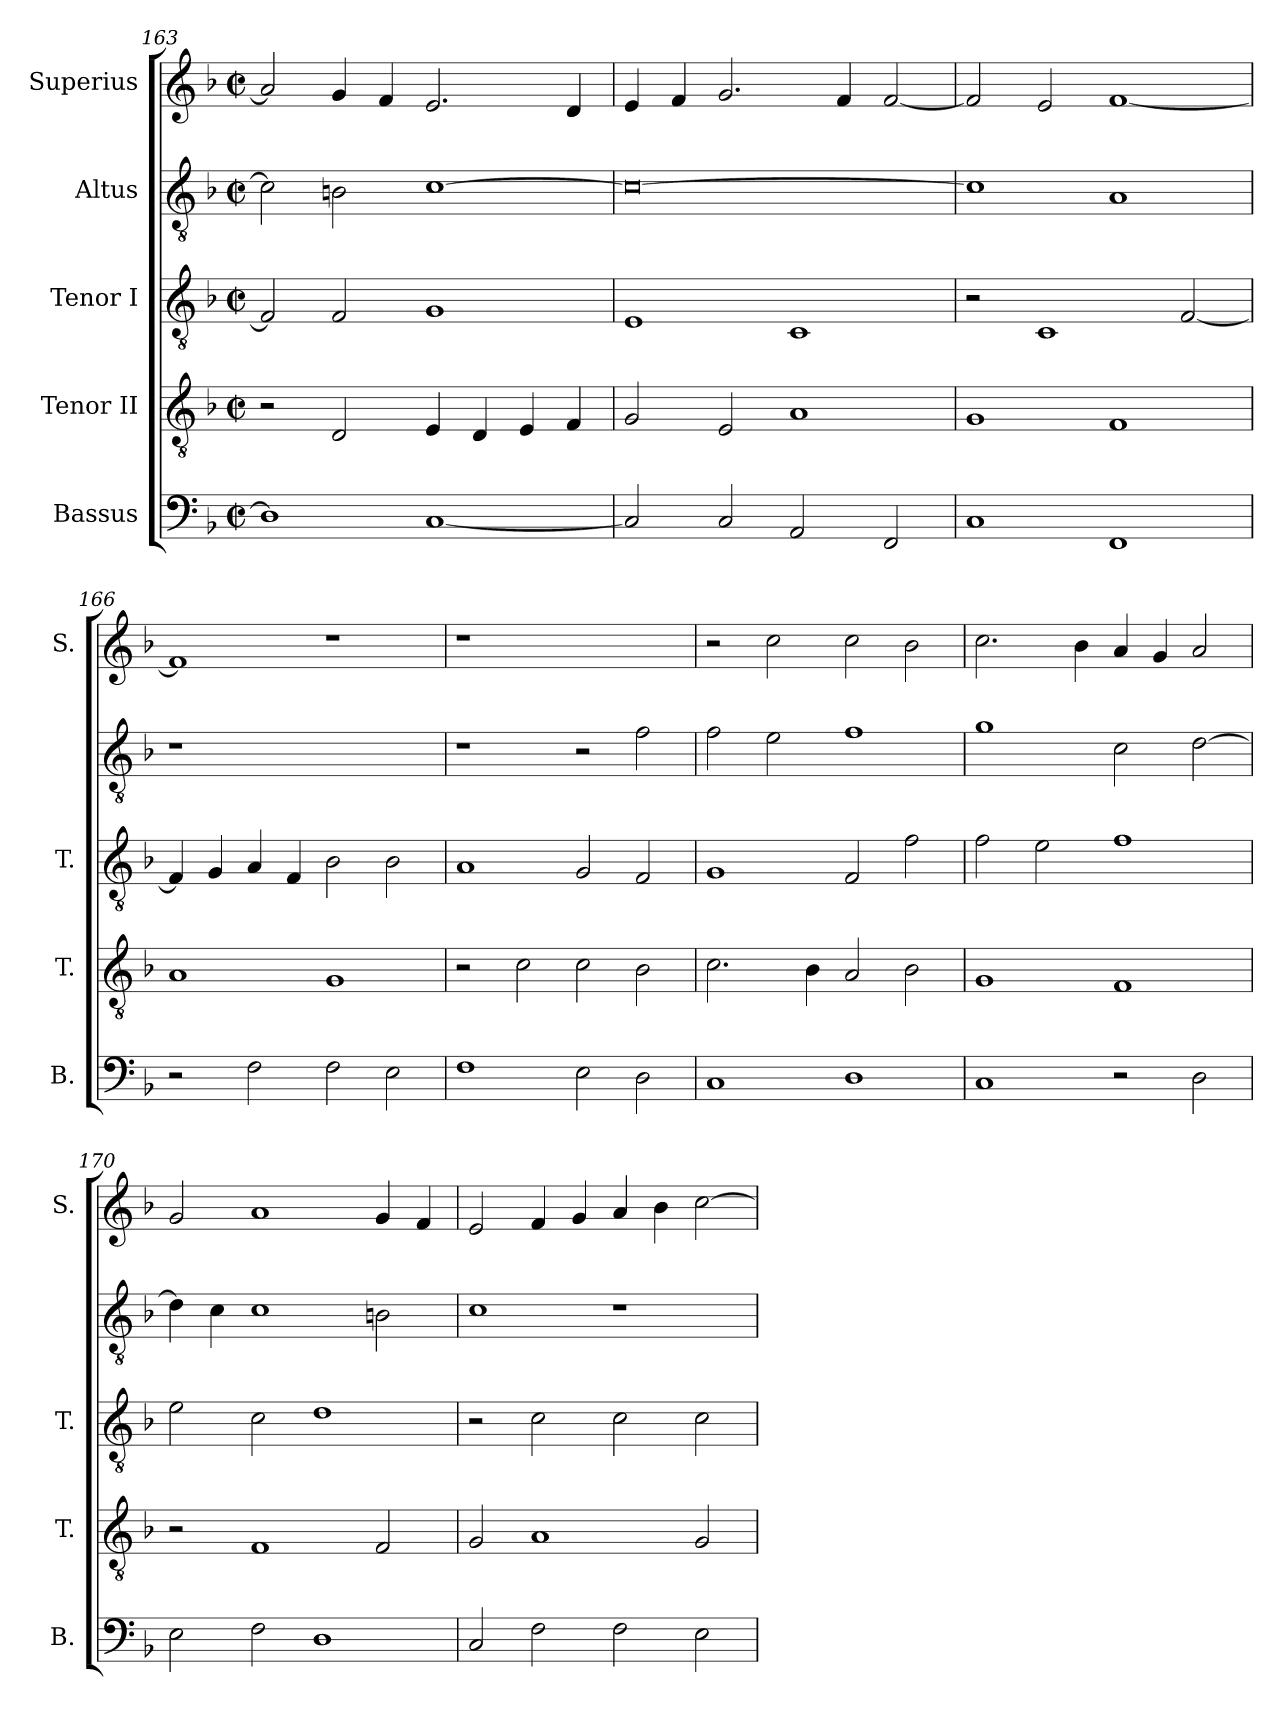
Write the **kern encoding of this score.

**kern	**kern	**kern	**kern	**kern
*part5	*part4	*part3	*part2	*part1
*staff5	*staff4	*staff3	*staff2	*staff1
*I"Bassus	*I"Tenor II	*I"Tenor I	*I"Altus	*I"Superius
*I'B.	*I'T.	*I'T.	*	*I'S.
*clefF4	*clefGv2	*clefGv2	*clefGv2	*clefG2
*	*ITrd7c12	*ITrd7c12	*ITrd7c12	*
*k[b-]	*k[b-]	*k[b-]	*k[b-]	*k[b-]
*F:	*F:	*F:	*F:	*F:
*M2/2	*M2/2	*M2/2	*M2/2	*M2/2
*met(c|)	*met(c|)	*met(c|)	*met(c|)	*met(c|)
=163	=163	=163	=163	=163
1Di]	2r	2FFi/]	2Ci\]	2ai/]
.	2DDi/	2FFi/	2BBni\	4gi/
.	.	.	.	4fi/
[<1Ci	4EEi/	1GGi	[>1Ci	2.ei/
.	4DDi/	.	.	.
.	4EEi/	.	.	.
.	4FFi/	.	.	4di/
=164	=164	=164	=164	=164
2Ci/]	2GGi/	1EEi	0Ci_>	4ei/
.	.	.	.	4fi/
2Ci/	2EEi/	.	.	2.gi/
2AAi/	1AAi	1CCi	.	.
.	.	.	.	4fi/
2FFi/	.	.	.	[<2fi/
!!LO:LB:g=z
=165	=165	=165	=165	=165
1Ci	1GGi	2r	1Ci]	2fi/]
.	.	1CCi	.	2ei/
1FFi	1FFi	.	1AAi	[<1fi
.	.	[<2FFi/	.	.
=166	=166	=166	=166	=166
!	!	!	!LO:N:vis=1	!
2r	1AAi	4FFi/]	1r	1fi]
.	.	4GGi/	.	.
2Fi\	.	4AAi/	.	.
.	.	4FFi/	.	.
2Fi\	1GGi	2BB-i\	1ryy	1r
2Ei\	.	2BB-i\	.	.
=167	=167	=167	=167	=167
!	!	!	!	!LO:N:vis=1
1Fi	2r	1AAi	1r	1r
.	2Ci\	.	.	.
2Ei\	2Ci\	2GGi/	2r	1ryy
2Di\	2BB-i\	2FFi/	2Fi\	.
=168	=168	=168	=168	=168
1Ci	2.Ci\	1GGi	2Fi\	2r
.	.	.	2Ei\	2cci\
.	4BB-i\	.	.	.
1Di	2AAi/	2FFi/	1Fi	2cci\
.	2BB-i\	2Fi\	.	2b-i\
=169	=169	=169	=169	=169
1Ci	1GGi	2Fi\	1Gi	2.cci\
.	.	2Ei\	.	.
.	.	.	.	4b-i\
2r	1FFi	1Fi	2Ci\	4ai/
.	.	.	.	4gi/
2Di\	.	.	[>2Di\	2ai/
!!LO:PB:g=z
=170	=170	=170	=170	=170
2Ei\	2r	2Ei\	4Di\]	2gi/
.	.	.	4Ci\	.
2Fi\	1FFi	2Ci\	1Ci	1ai
1Di	.	1Di	.	.
.	2FFi/	.	2BBni\	4gi/
.	.	.	.	4fi/
=171	=171	=171	=171	=171
2Ci/	2GGi/	2r	1Ci	2ei/
2Fi\	1AAi	2Ci\	.	4fi/
.	.	.	.	4gi/
2Fi\	.	2Ci\	1r	4ai/
.	.	.	.	4b-i\
2Ei\	2GGi/	2Ci\	.	[>2cci\
=	=	=	=	=
*-	*-	*-	*-	*-
